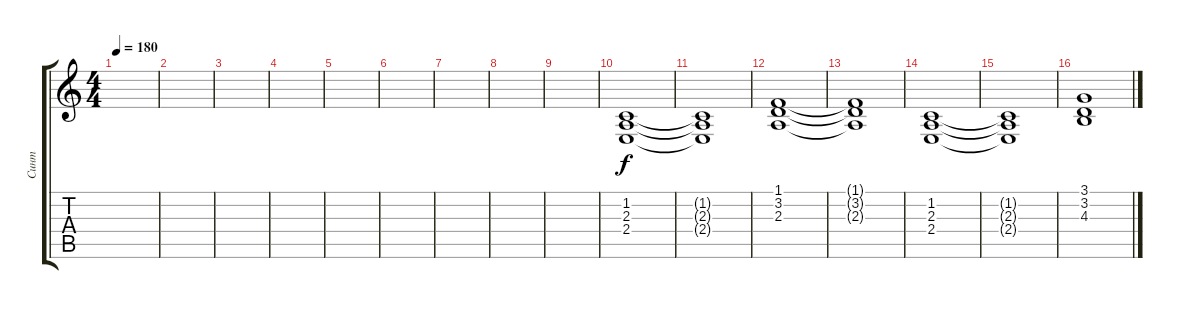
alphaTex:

\track ("Синт" "Синт") {instrument stringensemble2}
\staff {score tabs}
\tuning (E4 B3 G3 D3 A2 E2) {hide}
\ts (4 4)
\tempo 180
\clef g2
\ks c
|
|
|
|
|
|
|
|
|
(1.2 2.3 2.4).1 |
(1.2{t} 2.3{t} 2.4{t}).1 |
(1.1 3.2 2.3).1 |
(1.1{t} 3.2{t} 2.3{t}).1 |
(1.2 2.3 2.4).1 |
(1.2{t} 2.3{t} 2.4{t}).1 |
(3.1 3.2 4.3).1
